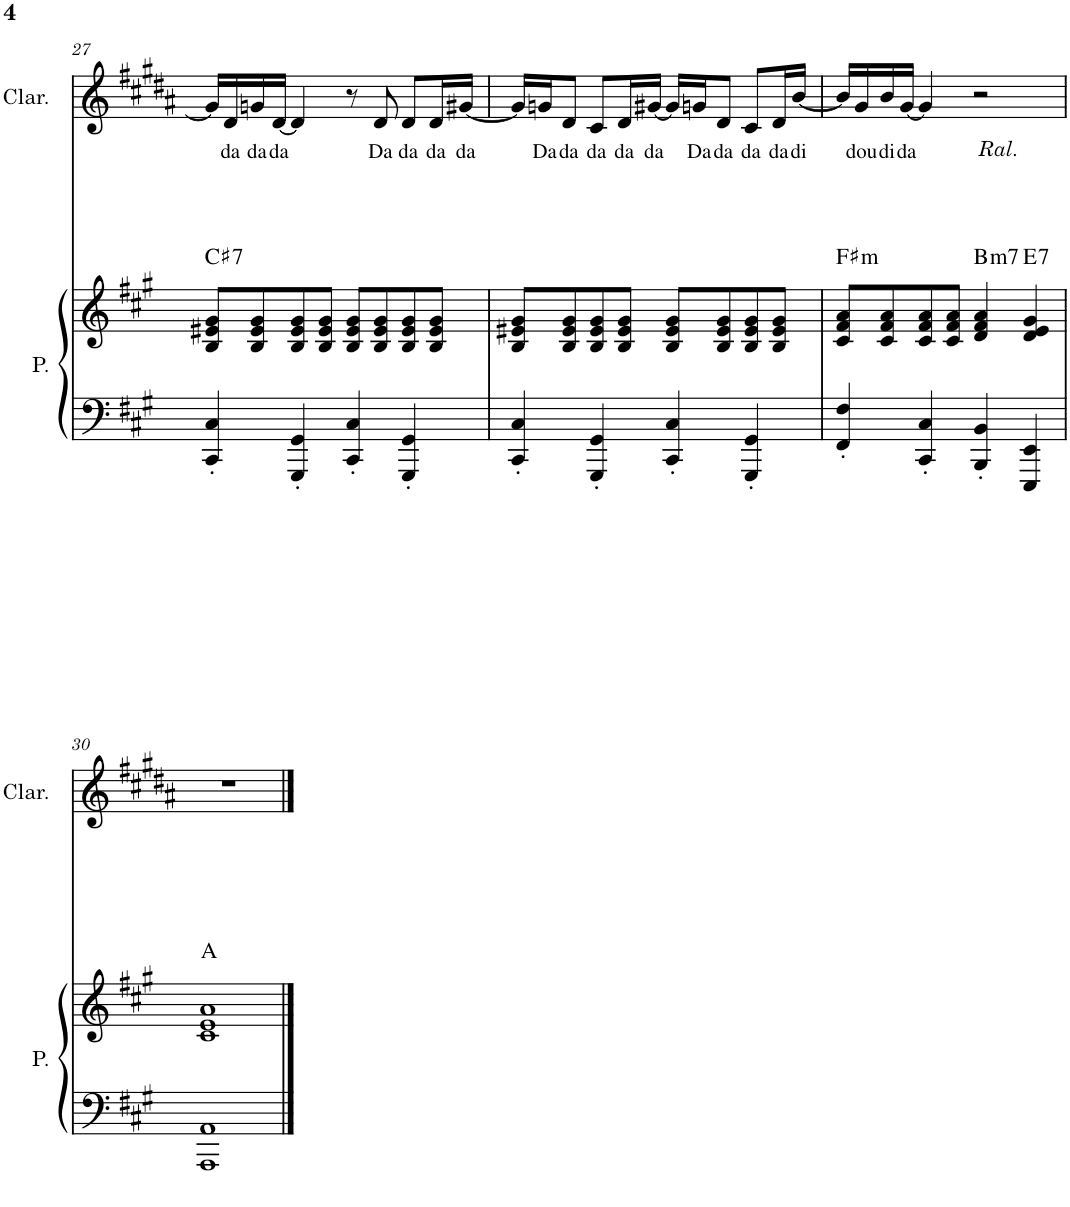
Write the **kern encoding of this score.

**kern	**kern	**harte	**kern	**text
*part2	*part2	*part2	*part1	*part1
*staff3	*staff2	*	*staff1	*staff1
*I"Piano	*	*	*I"Clarinette	*
*I'P.	*	*	*I'Clar.	*
!!LO:PB:g=z
*clefF4	*clefG2	*	*clefG2	*
*	*	*	*Trd1c2	*
*k[f#c#g#]	*k[f#c#g#]	*	*k[f#c#g#d#a#]	*
*M4/4	*M4/4	*	*M4/4	*
=27	=27	=27	=27	=27
!	!	!LO:H:kt=7	!	!
4CC#/' 4C#/'	8B/ 8e#X/ 8g#/L	C#:7	16g/LL]	.
!	!	!	!	!LO:LY:b
.	.	.	16d#/	da
!	!	!	!	!LO:LY:b
.	8B/ 8e#/ 8g#/	.	16gn/	da
!	!	!	!	!LO:LY:b
.	.	.	[16d#/JJ	da
4GGG#/' 4GG#/'	8B/ 8e#/ 8g#/	.	4d#/]	.
.	8B/ 8e#/ 8g#/J	.	.	.
4CC#/' 4C#/'	8B/ 8e#/ 8g#/L	.	8r	.
!	!	!	!	!LO:LY:b
.	8B/ 8e#/ 8g#/	.	8d#/	Da
!	!	!	!	!LO:LY:b
4GGG#/' 4GG#/'	8B/ 8e#/ 8g#/	.	8d#/L	da
!	!	!	!	!LO:LY:b
.	8B/ 8e#/ 8g#/J	.	16d#/L	da
!	!	!	!	!LO:LY:b
.	.	.	[16g#X/JJ	da
=28	=28	=28	=28	=28
4CC#/' 4C#/'	8B/ 8e#X/ 8g#/L	.	16g#/LL]	.
!	!	!	!	!LO:LY:b
.	.	.	16gn/J	Da
!	!	!	!	!LO:LY:b
.	8B/ 8e#/ 8g#/	.	8d#/J	da
!	!	!	!	!LO:LY:b
4GGG#/' 4GG#/'	8B/ 8e#/ 8g#/	.	8c#/L	da
!	!	!	!	!LO:LY:b
.	8B/ 8e#/ 8g#/J	.	16d#/L	da
!	!	!	!	!LO:LY:b
.	.	.	[16g#X/JJ	da
4CC#/' 4C#/'	8B/ 8e#/ 8g#/L	.	16g#/LL]	.
!	!	!	!	!LO:LY:b
.	.	.	16gn/J	Da
!	!	!	!	!LO:LY:b
.	8B/ 8e#/ 8g#/	.	8d#/J	da
!	!	!	!	!LO:LY:b
4GGG#/' 4GG#/'	8B/ 8e#/ 8g#/	.	8c#/L	da
!	!	!	!	!LO:LY:b
.	8B/ 8e#/ 8g#/J	.	16d#/L	da
!	!	!	!	!LO:LY:b
.	.	.	[16b/JJ	di
=29	=29	=29	=29	=29
!	!	!LO:H:kt=m	!	!
4FF#/' 4F#/'	8c#/ 8f#/ 8a/L	F#:min	16b/LL]	.
!	!	!	!	!LO:LY:b
.	.	.	16g#/	dou
!	!	!	!	!LO:LY:b
.	8c#/ 8f#/ 8a/	.	16b/	di
!	!	!	!	!LO:LY:b
.	.	.	[16g#/JJ	da
4CC#/' 4C#/'	8c#/ 8f#/ 8a/	.	4g#/]	.
.	8c#/ 8f#/ 8a/J	.	.	.
!	!	!LO:H:kt=m7	!LO:TX:b:i:t=Ral.	!
4BBB/' 4BB/'	4d/ 4f#/ 4a/	B:min7	2r	.
!	!	!LO:H:kt=7	!	!
4EEE/ 4EE/	4d/ 4e/ 4g#/	E:7	.	.
!!LO:LB:g=z
=30	=30	=30	=30	=30
1AAA 1AA	1c# 1e 1a	A:maj	1r	.
==	==	==	==	==
*-	*-	*-	*-	*-
